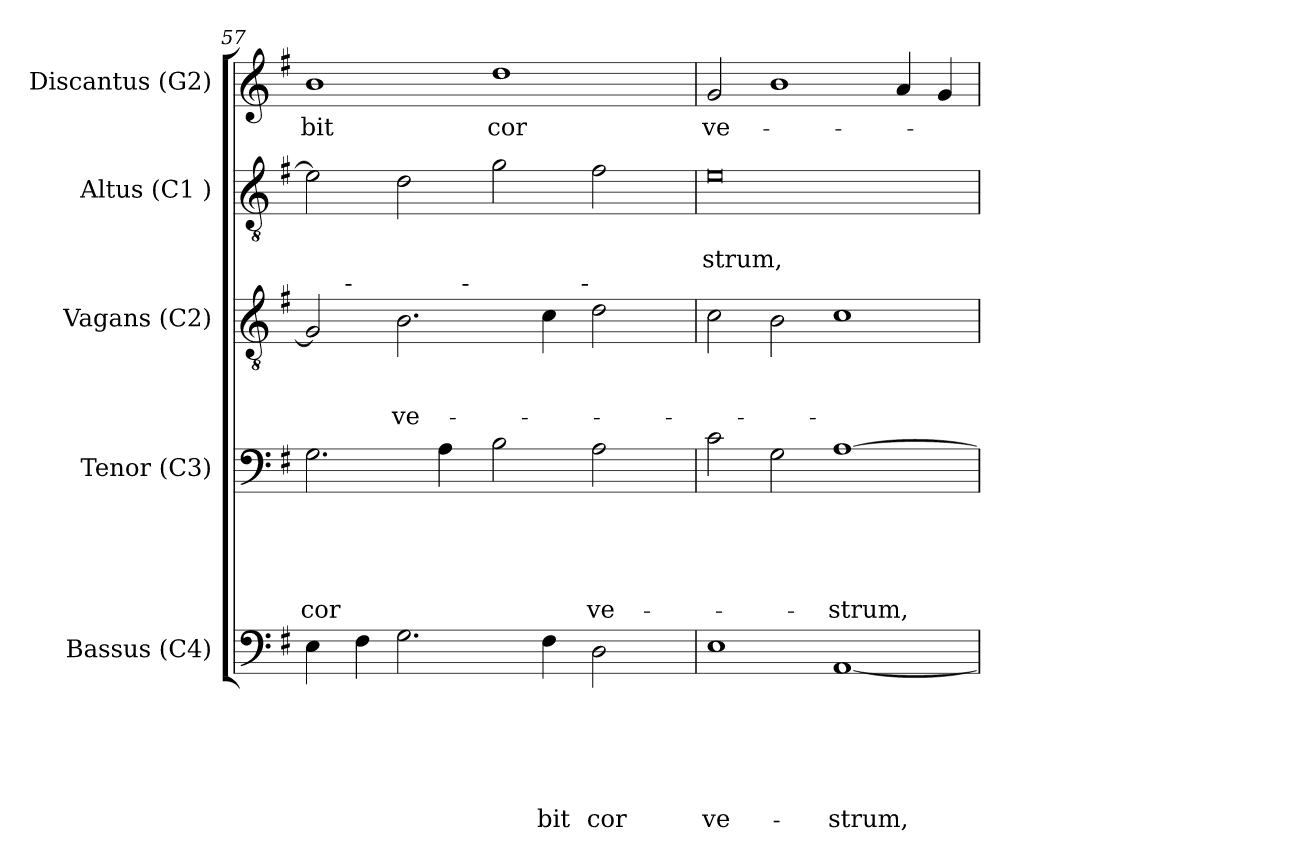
**kern	**text	**text	**text	**text	**text	**text	**kern	**text	**text	**text	**text	**text	**kern	**text	**text	**text	**kern	**text	**text	**kern	**text
*part5	*part5	*part5	*part5	*part5	*part5	*part5	*part4	*part4	*part4	*part4	*part4	*part4	*part3	*part3	*part3	*part3	*part2	*part2	*part2	*part1	*part1
*staff5	*staff5	*staff5	*staff5	*staff5	*staff5	*staff5	*staff4	*staff4	*staff4	*staff4	*staff4	*staff4	*staff3	*staff3	*staff3	*staff3	*staff2	*staff2	*staff2	*staff1	*staff1
*I"Bassus (C4)	*	*	*	*	*	*	*I"Tenor (C3)	*	*	*	*	*	*I"Vagans (C2)	*	*	*	*I"Altus (C1 )	*	*	*I"Discantus (G2)	*
*I'B.	*	*	*	*	*	*	*I'T.	*	*	*	*	*	*I'V.	*	*	*	*I'A.	*	*	*I'D.	*
!!LO:PB:g=z
*clefF4	*	*	*	*	*	*	*clefF4	*	*	*	*	*	*clefGv2	*	*	*	*clefGv2	*	*	*clefG2	*
*k[f#]	*	*	*	*	*	*	*k[f#]	*	*	*	*	*	*k[f#]	*	*	*	*k[f#]	*	*	*k[f#]	*
*G:	*	*	*	*	*	*	*G:	*	*	*	*	*	*G:	*	*	*	*G:	*	*	*G:	*
=57	=57	=57	=57	=57	=57	=57	=57	=57	=57	=57	=57	=57	=57	=57	=57	=57	=57	=57	=57	=57	=57
!	!	!	!	!	!	!	!	!	!	!	!	!LO:LY:b	!	!	!	!	!	!	!	!	!LO:LY:b
*	*	*	*	*	*	*	*	*	*	*	*	*	*^	*	*	*	*	*	*	*	*
*	*	*	*	*	*	*	*	*	*	*	*	*	*	*^	*	*	*	*	*	*	*	*
*	*	*	*	*	*	*	*	*	*	*	*	*	*	*	*^	*	*	*	*	*	*	*	*
4E\	.	.	.	.	.	.	2.G\	.	.	.	.	cor	2G/]	8..ryy	2ryy	1ryy	.	.	.	2e\]	.	.	1b	-bit
!	!	!	!	!	!	!	!	!	!	!	!	!	!	!LO:TX:a:t=-	!	!	!	!	!	!	!	!	!	!
.	.	.	.	.	.	.	.	.	.	.	.	.	.	1ryy	.	.	.	.	.	.	.	.	.	.
4F#\	.	.	.	.	.	.	.	.	.	.	.	.	.	.	.	.	.	.	.	.	.	.	.	.
!	!	!	!	!	!	!	!	!	!	!	!	!	!	!	!	!	!	!	!LO:LY:b	!	!	!	!	!
2.G\	.	.	.	.	.	.	.	.	.	.	.	.	2.B\	.	4ryy	.	.	.	ve-	2d\	.	.	.	.
.	.	.	.	.	.	.	4A\	.	.	.	.	.	.	.	16.ryy	.	.	.	.	.	.	.	.	.
!	!	!	!	!	!	!	!	!	!	!	!	!	!	!	!LO:TX:a:t=-	!	!	!	!	!	!	!	!	!
.	.	.	.	.	.	.	.	.	.	.	.	.	.	.	1ryy	.	.	.	.	.	.	.	.	.
!	!	!	!	!	!	!	!	!	!	!	!	!	!	!	!	!	!	!	!	!	!	!	!	!LO:LY:b
.	.	.	.	.	.	.	2B\	.	.	.	.	.	.	.	.	4...ryy	.	.	.	2g\	.	.	1dd	cor
.	.	.	.	.	.	.	.	.	.	.	.	.	.	2ryy	.	.	.	.	.	.	.	.	.	.
!	!	!	!	!	!	!LO:LY:b	!	!	!	!	!	!	!	!	!	!	!	!	!	!	!	!	!	!
4F#\	.	.	.	.	.	-bit	.	.	.	.	.	.	4c\	.	.	.	.	.	.	.	.	.	.	.
!	!	!	!	!	!	!	!	!	!	!	!	!	!	!	!	!LO:TX:a:t=-	!	!	!	!	!	!	!	!
.	.	.	.	.	.	.	.	.	.	.	.	.	.	.	.	2ryy	.	.	.	.	.	.	.	.
!	!	!	!	!	!	!LO:LY:b	!	!	!	!	!	!LO:LY:b	!	!	!	!	!	!	!	!	!	!	!	!
2D\	.	.	.	.	.	cor	2A\	.	.	.	.	ve-	2d\	.	.	.	.	.	.	2f#\	.	.	.	.
.	.	.	.	.	.	.	.	.	.	.	.	.	.	4ryy	.	.	.	.	.	.	.	.	.	.
.	.	.	.	.	.	.	.	.	.	.	.	.	.	.	8ryy	.	.	.	.	.	.	.	.	.
.	.	.	.	.	.	.	.	.	.	.	.	.	.	32ryy	32ryy	32ryy	.	.	.	.	.	.	.	.
=58	=58	=58	=58	=58	=58	=58	=58	=58	=58	=58	=58	=58	=58	=58	=58	=58	=58	=58	=58	=58	=58	=58	=58	=58
!	!	!	!	!	!	!LO:LY:b	!	!	!	!	!	!	!	!	!	!	!	!	!	!	!	!LO:LY:b	!	!LO:LY:b
*	*	*	*	*	*	*	*	*	*	*	*	*	*v	*v	*v	*v	*	*	*	*	*	*	*	*
1E	.	.	.	.	.	ve-	2c\	.	.	.	.	.	2c\	.	.	.	0e	.	-strum,	2g/	ve-
.	.	.	.	.	.	.	2G\	.	.	.	.	.	2B\	.	.	.	.	.	.	1b	.
!	!	!	!	!	!	!LO:LY:b	!	!	!	!	!	!LO:LY:b	!	!	!	!	!	!	!	!	!
[<1AA	.	.	.	.	.	-strum,	[>1A	.	.	.	.	-strum,	1c	.	.	.	.	.	.	.	.
.	.	.	.	.	.	.	.	.	.	.	.	.	.	.	.	.	.	.	.	4a/	.
.	.	.	.	.	.	.	.	.	.	.	.	.	.	.	.	.	.	.	.	4g/	.
=	=	=	=	=	=	=	=	=	=	=	=	=	=	=	=	=	=	=	=	=	=
*-	*-	*-	*-	*-	*-	*-	*-	*-	*-	*-	*-	*-	*-	*-	*-	*-	*-	*-	*-	*-	*-
